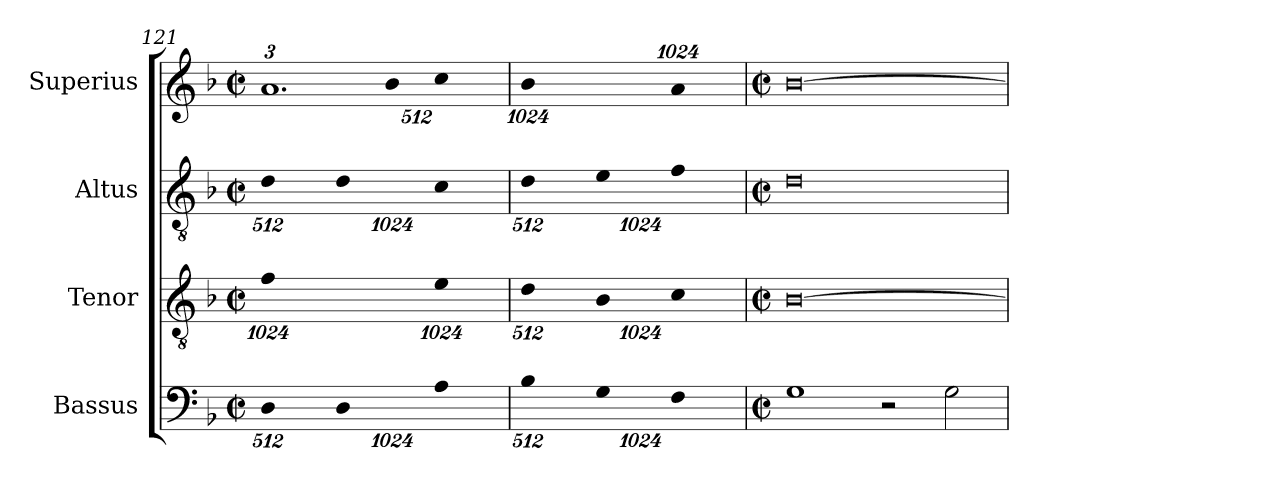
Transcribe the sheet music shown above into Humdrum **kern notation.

**kern	**kern	**kern	**kern
*part4	*part3	*part2	*part1
*staff4	*staff3	*staff2	*staff1
*I"Bassus	*I"Tenor	*I"Altus	*I"Superius
*I'B.	*I'T.	*	*I'S.
!!LO:LB:g=z
*clefF4	*clefGv2	*clefGv2	*clefG2
*	*ITrd7c12	*ITrd7c12	*
*k[b-]	*k[b-]	*k[b-]	*k[b-]
*F:	*F:	*F:	*F:
*M2/2	*M2/2	*M2/2	*M2/2
*met(c|)	*met(c|)	*met(c|)	*met(c|)
*Xbrackettup	*	*	*
=121	=121	=121	=121
!LO:N:vis=1	!	!	!
*	*Xbrackettup	*	*
!	!LO:N:vis=0	!	!
*	*	*Xbrackettup	*
!	!	!LO:N:vis=1	!
*	*	*	*Xbrackettup
512%341Di	1024%1365Fi	512%341Di	3%2.ai
!LO:N:vis=1	!	!LO:N:vis=1	!
1024%683Di	.	1024%683Di	.
!	!	!	!LO:N:vis=2
.	.	.	1024%341b-i/
!LO:N:vis=1	!LO:N:vis=1	!LO:N:vis=1	!LO:N:vis=1
1024%683Ai	1024%683Ei	1024%683Ci	1024%683cci
=122	=122	=122	=122
!LO:N:vis=1	!LO:N:vis=1	!LO:N:vis=1	!LO:N:vis=0
512%341B-i	512%341Di	512%341Di	1024%1365b-i
!LO:N:vis=1	!LO:N:vis=1	!LO:N:vis=1	!
1024%683Gi	1024%683BB-i	1024%683Ei	.
!LO:N:vis=1	!LO:N:vis=1	!LO:N:vis=1	!LO:N:vis=1
1024%683Fi	1024%683Ci	1024%683Fi	1024%683ai
=123	=123	=123	=123
*M2/2	*M2/2	*M2/2	*M2/2
*met(c|)	*met(c|)	*met(c|)	*met(c|)
1Gi	[<0BB-i	0Di	[<0b-i
2r	.	.	.
2Gi\	.	.	.
=	=	=	=
*-	*-	*-	*-
